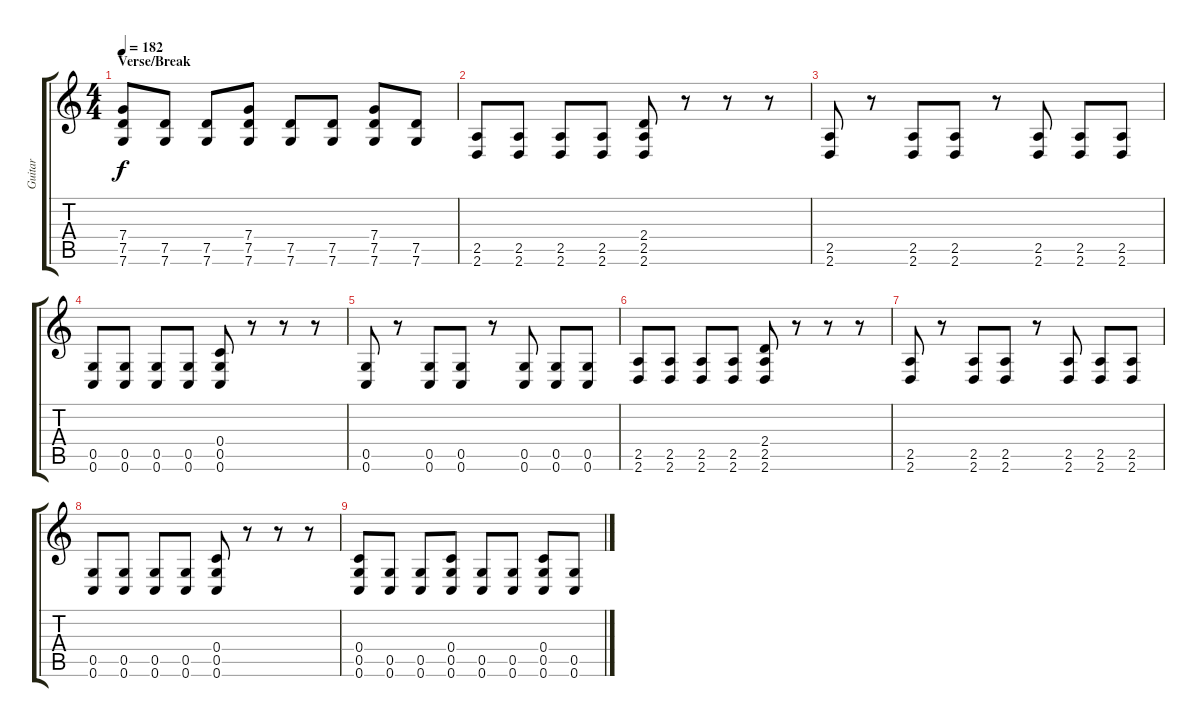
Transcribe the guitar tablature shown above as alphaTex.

\track ("Guitar" "Guitar") {instrument distortionguitar}
\staff {score tabs}
\tuning (D4 A3 F3 C3 G2 C2) {hide}
\ts (4 4)
\section ("" "Verse/Break")
\tempo 182
\clef g2
\ks c
(7.4 7.5 7.6).8{dy f} (7.5 7.6).8 (7.5 7.6).8 (7.4 7.5 7.6).8 (7.5 7.6).8 (7.5 7.6).8 (7.4 7.5 7.6).8 (7.5 7.6).8 |
(2.5 2.6).8 (2.5 2.6).8 (2.5 2.6).8 (2.5 2.6).8 (2.4 2.5 2.6).8 r.8 r.8 r.8 |
(2.5 2.6).8 r.8 (2.5 2.6).8 (2.5 2.6).8 r.8 (2.5 2.6).8 (2.5 2.6).8 (2.5 2.6).8 |
(0.5 0.6).8 (0.5 0.6).8 (0.5 0.6).8 (0.5 0.6).8 (0.4 0.5 0.6).8 r.8 r.8 r.8 |
(0.5 0.6).8 r.8 (0.5 0.6).8 (0.5 0.6).8 r.8 (0.5 0.6).8 (0.5 0.6).8 (0.5 0.6).8 |
(2.5 2.6).8 (2.5 2.6).8 (2.5 2.6).8 (2.5 2.6).8 (2.4 2.5 2.6).8 r.8 r.8 r.8 |
(2.5 2.6).8 r.8 (2.5 2.6).8 (2.5 2.6).8 r.8 (2.5 2.6).8 (2.5 2.6).8 (2.5 2.6).8 |
(0.5 0.6).8 (0.5 0.6).8 (0.5 0.6).8 (0.5 0.6).8 (0.4 0.5 0.6).8 r.8 r.8 r.8 |
(0.4 0.5 0.6).8 (0.5 0.6).8 (0.5 0.6).8 (0.4 0.5 0.6).8 (0.5 0.6).8 (0.5 0.6).8 (0.4 0.5 0.6).8 (0.5 0.6).8
